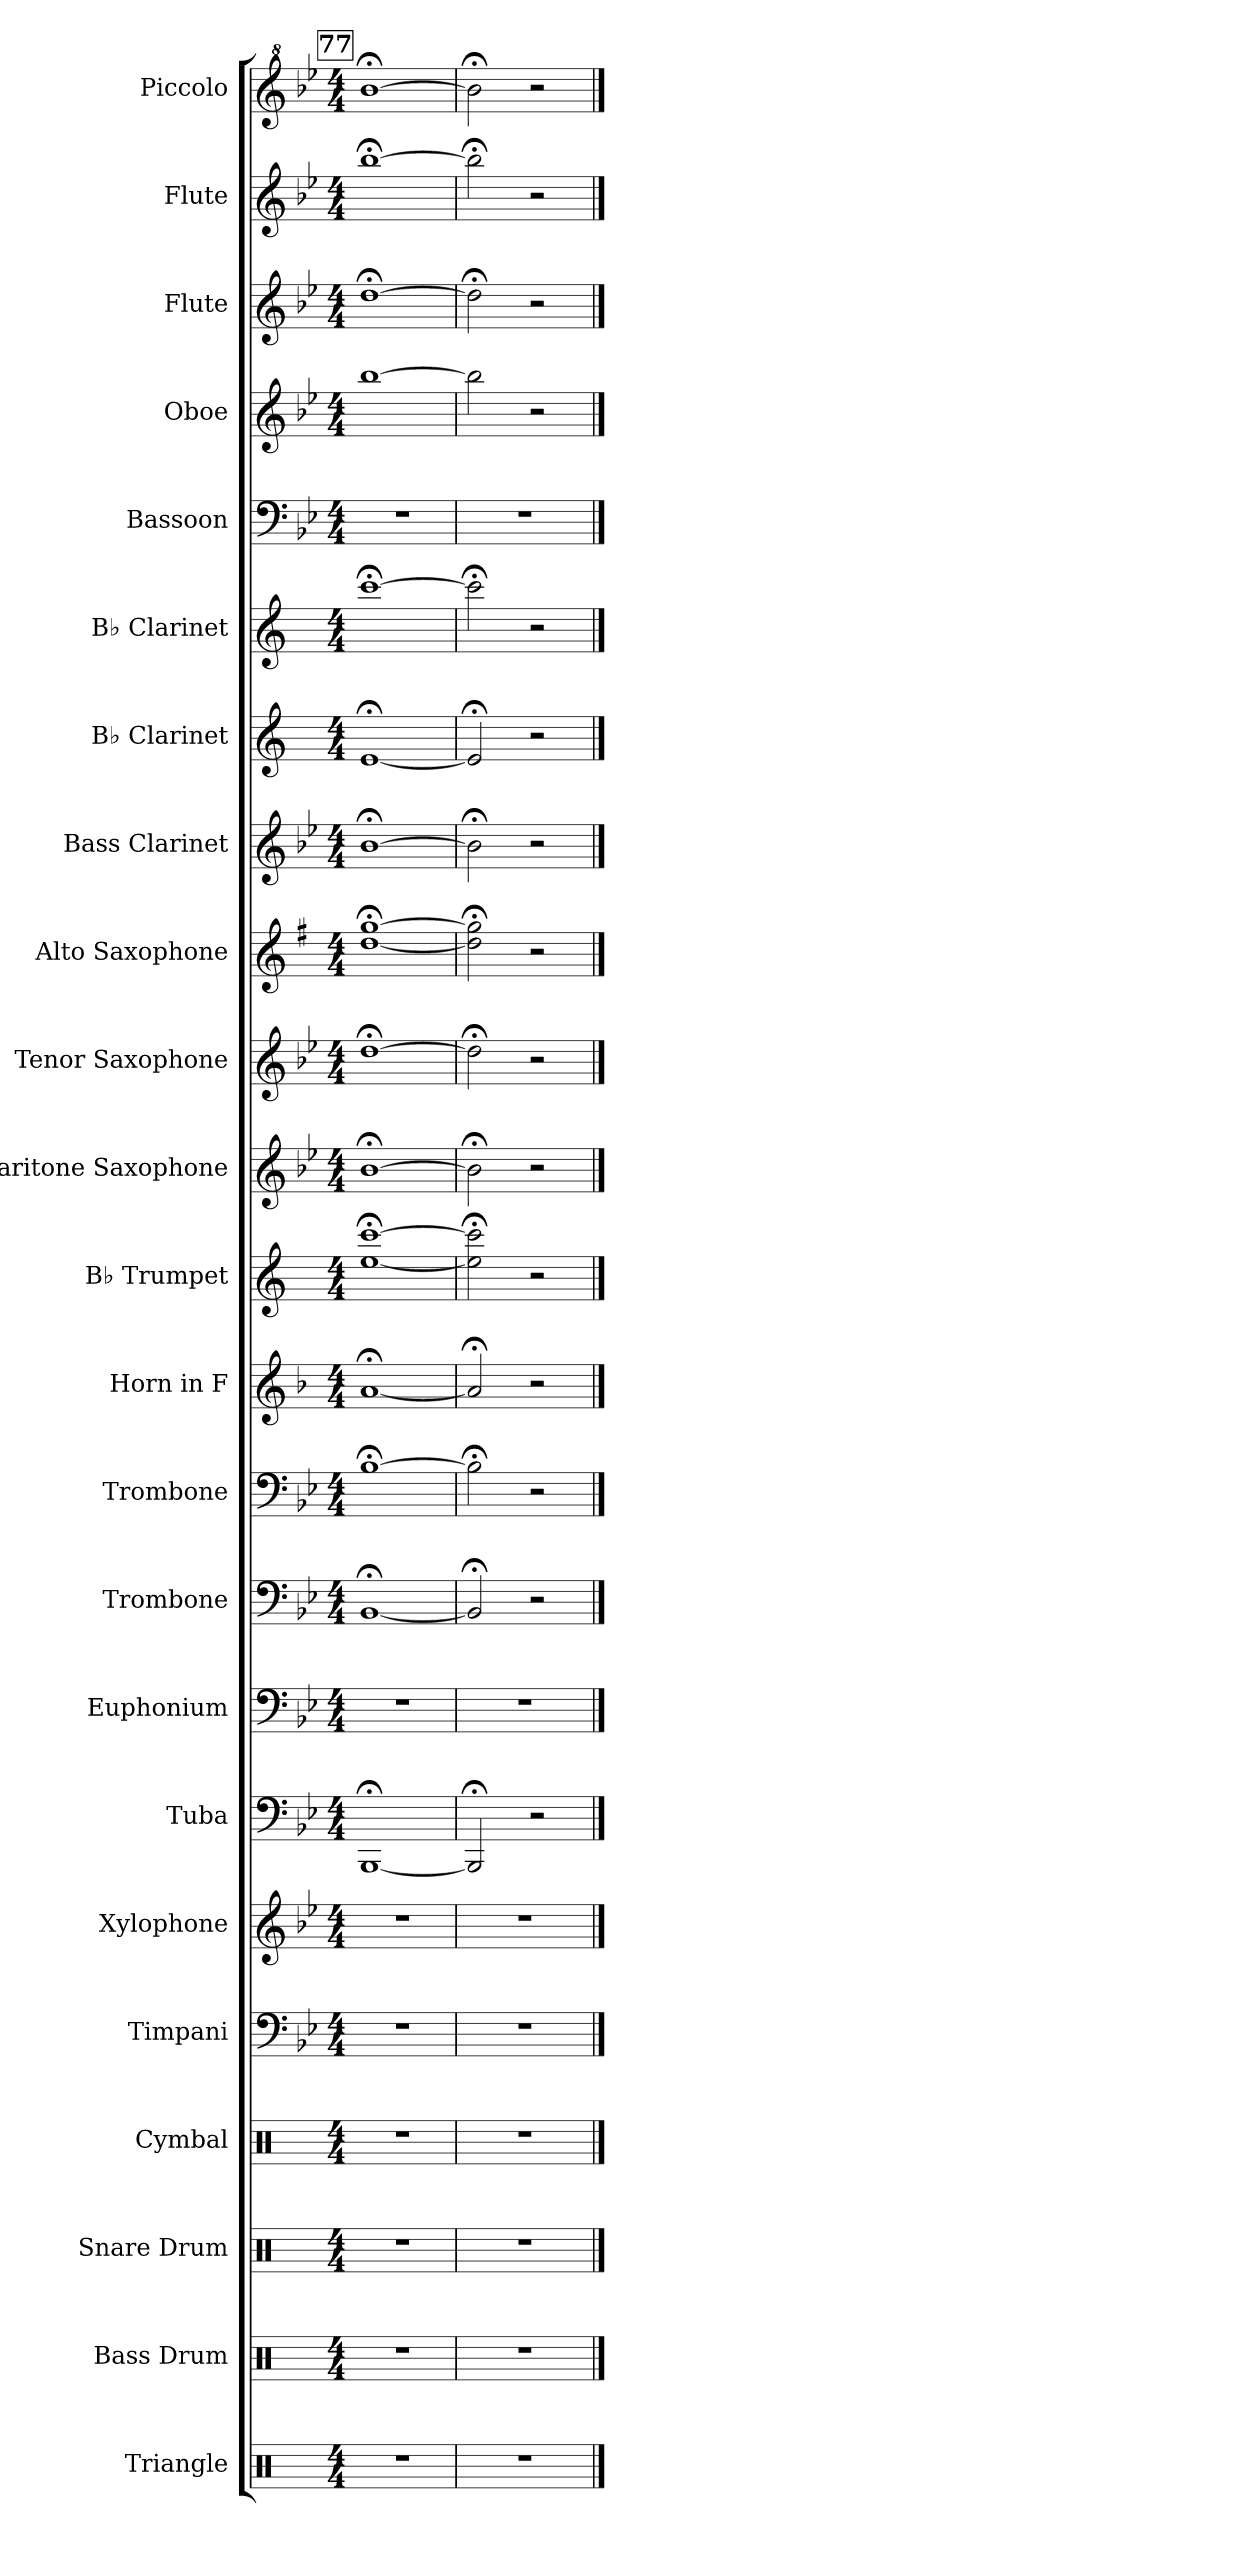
**kern	**kern	**kern	**kern	**kern	**kern	**kern	**kern	**kern	**kern	**kern	**kern	**kern	**kern	**kern	**kern	**kern	**kern	**kern	**kern	**kern	**kern	**kern
*part23	*part22	*part21	*part20	*part19	*part18	*part17	*part16	*part15	*part14	*part13	*part12	*part11	*part10	*part9	*part8	*part7	*part6	*part5	*part4	*part3	*part2	*part1
*staff23	*staff22	*staff21	*staff20	*staff19	*staff18	*staff17	*staff16	*staff15	*staff14	*staff13	*staff12	*staff11	*staff10	*staff9	*staff8	*staff7	*staff6	*staff5	*staff4	*staff3	*staff2	*staff1
*I"Triangle	*I"Bass Drum	*I"Snare Drum	*I"Cymbal	*I"Timpani	*I"Xylophone	*I"Tuba	*I"Euphonium	*I"Trombone	*I"Trombone	*I"Horn in F	*I"B♭ Trumpet	*I"Baritone Saxophone	*I"Tenor Saxophone	*I"Alto Saxophone	*I"Bass Clarinet	*I"B♭ Clarinet	*I"B♭ Clarinet	*I"Bassoon	*I"Oboe	*I"Flute	*I"Flute	*I"Piccolo
*I'Trgl.	*I'B. Dr.	*I'Sn. Dr.	*I'Cym.	*I'Timp.	*I'Xyl.	*I'Tba.	*I'Euph.	*I'Tbn.	*I'Tbn.	*	*I'B♭ Tpt.	*I'Bar. Sax.	*I'T. Sax.	*I'A. Sax.	*I'B. Cl.	*I'B♭ Cl.	*I'B♭ Cl.	*I'Bsn.	*I'Ob.	*I'Fl.	*I'Fl.	*I'Picc.
*clefX	*clefX	*clefX	*clefX	*clefF4	*clefG2	*clefF4	*clefF4	*clefF4	*clefF4	*clefG2	*clefG2	*clefG2	*clefG2	*clefG2	*clefG2	*clefG2	*clefG2	*clefF4	*clefG2	*clefG2	*clefG2	*clefG^2
*	*	*	*	*	*ITrd-7c-12	*	*	*	*	*ITrd4c7	*ITrd1c2	*ITrd12c21	*ITrd8c14	*ITrd5c9	*ITrd8c14	*ITrd1c2	*ITrd1c2	*	*	*	*	*ITrd-7c-12
*k[]	*k[]	*k[]	*k[]	*k[b-e-]	*k[b-e-]	*k[b-e-]	*k[b-e-]	*k[b-e-]	*k[b-e-]	*k[b-e-]	*k[b-e-]	*k[b-e-]	*k[b-e-]	*k[b-e-]	*k[b-e-]	*k[b-e-]	*k[b-e-]	*k[b-e-]	*k[b-e-]	*k[b-e-]	*k[b-e-]	*k[b-e-]
*M4/4	*M4/4	*M4/4	*M4/4	*M4/4	*M4/4	*M4/4	*M4/4	*M4/4	*M4/4	*M4/4	*M4/4	*M4/4	*M4/4	*M4/4	*M4/4	*M4/4	*M4/4	*M4/4	*M4/4	*M4/4	*M4/4	*M4/4
!!LO:REH:place=s1:a:B:fs=14:t=77
=77	=77	=77	=77	=77	=77	=77	=77	=77	=77	=77	=77	=77	=77	=77	=77	=77	=77	=77	=77	=77	=77	=77
1r	1r	1r	1r	1r	1r	[1BBB-;<	1r	[1BB-;<	[1B-;<	[1d;<	[1dd;< [1bb-;<	[1B-;<	[1d;<	[1f;< [1b-;<	[1B-;<	[1d;<	[1bb-;<	1r	[1bb-	[1dd;<	[1bb-;<	[1bbb-;<
=78	=78	=78	=78	=78	=78	=78	=78	=78	=78	=78	=78	=78	=78	=78	=78	=78	=78	=78	=78	=78	=78	=78
1r	1r	1r	1r	1r	1r	2BBB-;</]	1r	2BB-;</]	2B-;<\]	2d;</]	2dd\];< 2bb-\];<	2B-;<\]	2d;<\]	2f\];< 2b-\];<	2B-;<\]	2d;</]	2bb-;<\]	1r	2bb-\]	2dd;<\]	2bb-;<\]	2bbb-;<\]
.	.	.	.	.	.	2r	.	2r	2r	2r	2r	2r	2r	2r	2r	2r	2r	.	2r	2r	2r	2r
==	==	==	==	==	==	==	==	==	==	==	==	==	==	==	==	==	==	==	==	==	==	==
*-	*-	*-	*-	*-	*-	*-	*-	*-	*-	*-	*-	*-	*-	*-	*-	*-	*-	*-	*-	*-	*-	*-
